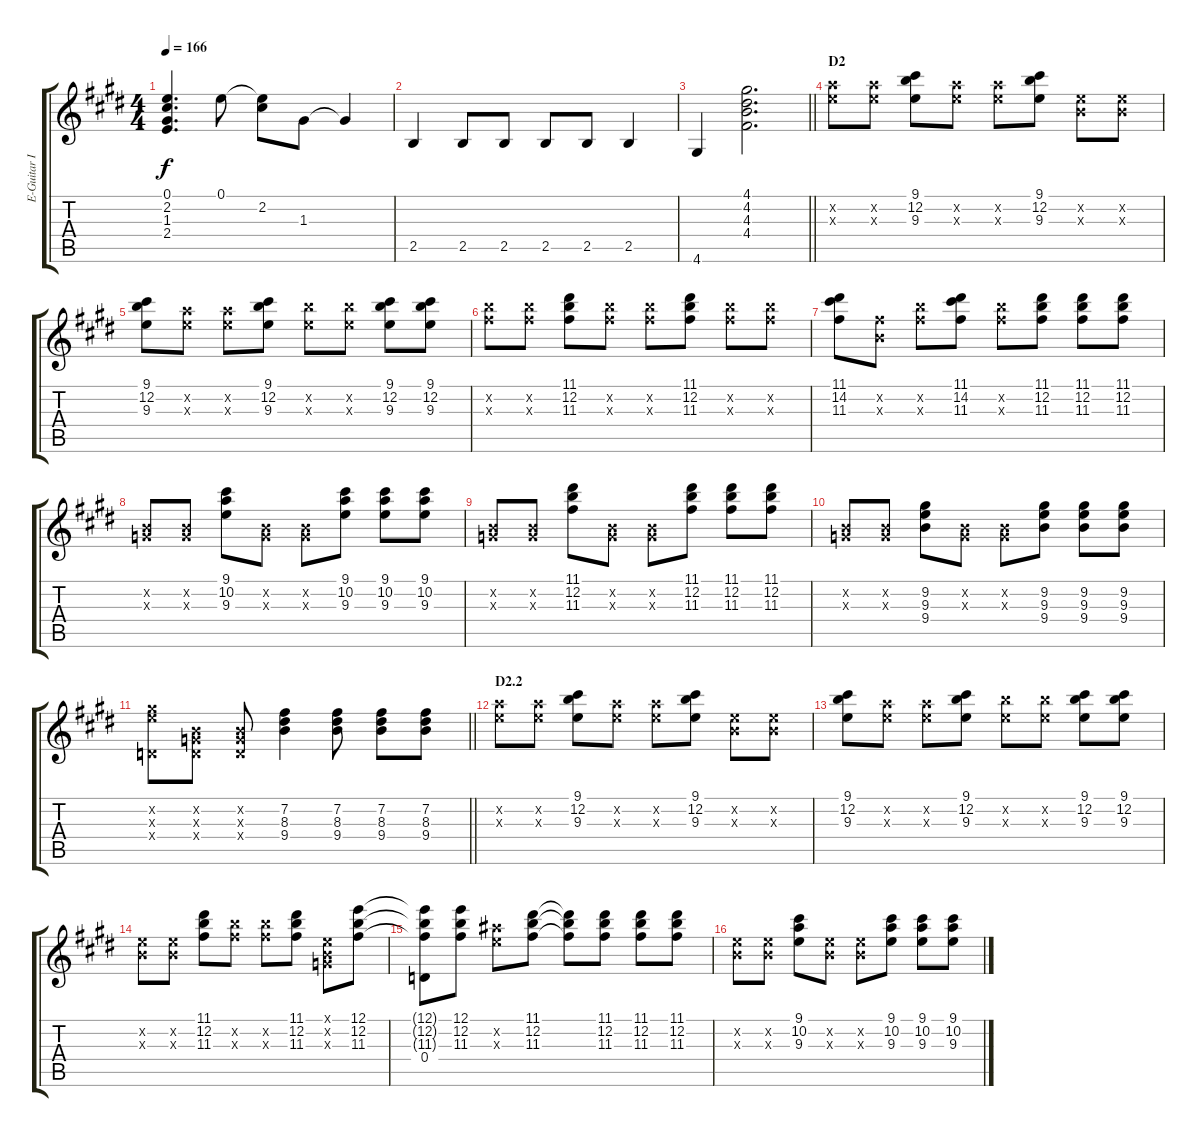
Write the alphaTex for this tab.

\track ("E-Guitar I (Rythm)" "E-Guitar I") {instrument electricguitarclean}
\staff {score tabs}
\tuning (E4 B3 G3 D3 A2 E2) {hide}
\ts (4 4)
\tempo 166
\clef g2
\ks e
(0.1{t} 2.2{t} 1.3{t} 2.4{t}).4{d dy f} 0.1.8 (0.1{t} 2.2).8 1.3.8 1.3{t}.4 |
2.5.4 2.5.8 2.5.8 2.5.8 2.5.8 2.5.4 |
\barLineRight lightlight
4.6.4 (4.1 4.2 4.3 4.4).2{d} |
\section ("" "D2")
(10.2{x} 9.3{x}).8 (10.2{x} 9.3{x}).8 (9.1 12.2 9.3).8 (10.2{x} 9.3{x}).8 (10.2{x} 9.3{x}).8 (9.1 12.2 9.3).8 (0.2{x} 9.3{x}).8 (0.2{x} 9.3{x}).8 |
(9.1 12.2 9.3).8 (10.2{x} 9.3{x}).8 (10.2{x} 9.3{x}).8 (9.1 12.2 9.3).8 (12.2{x} 9.3{x}).8 (12.2{x} 9.3{x}).8 (9.1 12.2 9.3).8 (9.1 12.2 9.3).8 |
(12.2{x} 11.3{x}).8 (12.2{x} 11.3{x}).8 (11.1 12.2 11.3).8 (12.2{x} 11.3{x}).8 (12.2{x} 11.3{x}).8 (11.1 12.2 11.3).8 (12.2{x} 11.3{x}).8 (12.2{x} 11.3{x}).8 |
(11.1 14.2 11.3).8 (0.2{x} 11.3{x}).8 (12.2{x} 11.3{x}).8 (11.1 14.2 11.3).8 (12.2{x} 11.3{x}).8 (11.1 12.2 11.3).8 (11.1 12.2 11.3).8 (11.1 12.2 11.3).8 |
(0.2{x} 0.3{x}).8 (0.2{x} 0.3{x}).8 (9.1 10.2 9.3).8 (0.2{x} 0.3{x}).8 (0.2{x} 0.3{x}).8 (9.1 10.2 9.3).8 (9.1 10.2 9.3).8 (9.1 10.2 9.3).8 |
(0.2{x} 0.3{x}).8 (0.2{x} 0.3{x}).8 (11.1 12.2 11.3).8 (0.2{x} 0.3{x}).8 (0.2{x} 0.3{x}).8 (11.1 12.2 11.3).8 (11.1 12.2 11.3).8 (11.1 12.2 11.3).8 |
(0.2{x} 0.3{x}).8 (0.2{x} 0.3{x}).8 (9.2 9.3 9.4).8 (0.2{x} 0.3{x}).8 (0.2{x} 0.3{x}).8 (9.2 9.3 9.4).8 (9.2 9.3 9.4).8 (9.2 9.3 9.4).8 |
\barLineRight lightlight
(9.2{x} 9.3{x} 0.4{x}).8 (0.2{x} 0.3{x} 0.4{x}).8 (0.2{x} 0.3{x} 0.4{x}).8 (7.2 8.3 9.4).4 (7.2 8.3 9.4).8 (7.2 8.3 9.4).8 (7.2 8.3 9.4).8 |
\section ("" "D2.2")
(10.2{x} 9.3{x}).8 (10.2{x} 9.3{x}).8 (9.1 12.2 9.3).8 (10.2{x} 9.3{x}).8 (10.2{x} 9.3{x}).8 (9.1 12.2 9.3).8 (0.2{x} 9.3{x}).8 (0.2{x} 9.3{x}).8 |
(9.1 12.2 9.3).8 (10.2{x} 9.3{x}).8 (10.2{x} 9.3{x}).8 (9.1 12.2 9.3).8 (12.2{x} 9.3{x}).8 (12.2{x} 9.3{x}).8 (9.1 12.2 9.3).8 (9.1 12.2 9.3).8 |
(0.2{x} 9.3{x}).8 (0.2{x} 9.3{x}).8 (11.1 12.2 11.3).8 (12.2{x} 11.3{x}).8 (12.2{x} 11.3{x}).8 (11.1 12.2 11.3).8 (0.1{x} 0.2{x} 0.3{x}).8 (12.1 12.2 11.3).8 |
(12.1{t} 12.2{t} 11.3{t} 0.4).8 (12.1 12.2 11.3).8 (11.2{x} 9.3{x}).8 (11.1 12.2 11.3).8 (11.1{t} 12.2{t} 11.3{t}).8 (11.1 12.2 11.3).8 (11.1 12.2 11.3).8 (11.1 12.2 11.3).8 |
(0.2{x} 9.3{x}).8 (0.2{x} 9.3{x}).8 (9.1 10.2 9.3).8 (0.2{x} 9.3{x}).8 (0.2{x} 9.3{x}).8 (9.1 10.2 9.3).8 (9.1 10.2 9.3).8 (9.1 10.2 9.3).8
